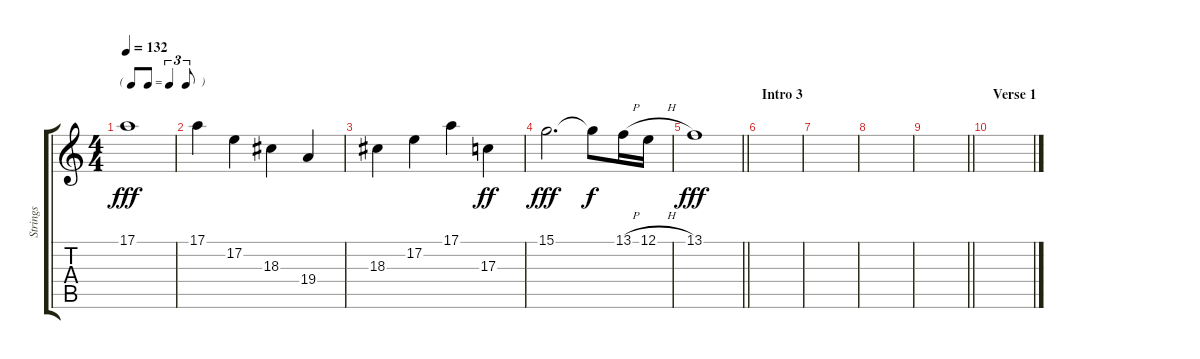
\track ("Strings" "Strings") {instrument stringensemble1}
\staff {score tabs}
\tuning (E4 B3 G3 D3 A2 E2) {hide}
\ts (4 4)
\tf triplet8th
\tempo 132
\clef g2
\ks c
17.1.1{dy fff} |
17.1.4 17.2.4 18.3.4 19.4.4 |
18.3.4 17.2.4 17.1.4 17.3.4{dy ff} |
15.1.2{d dy fff} 15.1{t}.8{dy f} 13.1{h}.16 12.1{h}.16 |
\barLineRight lightlight
13.1.1{dy fff} |
\section ("" "Intro 3")
|
|
|
\barLineRight lightlight
|
\section ("" "Verse 1")
